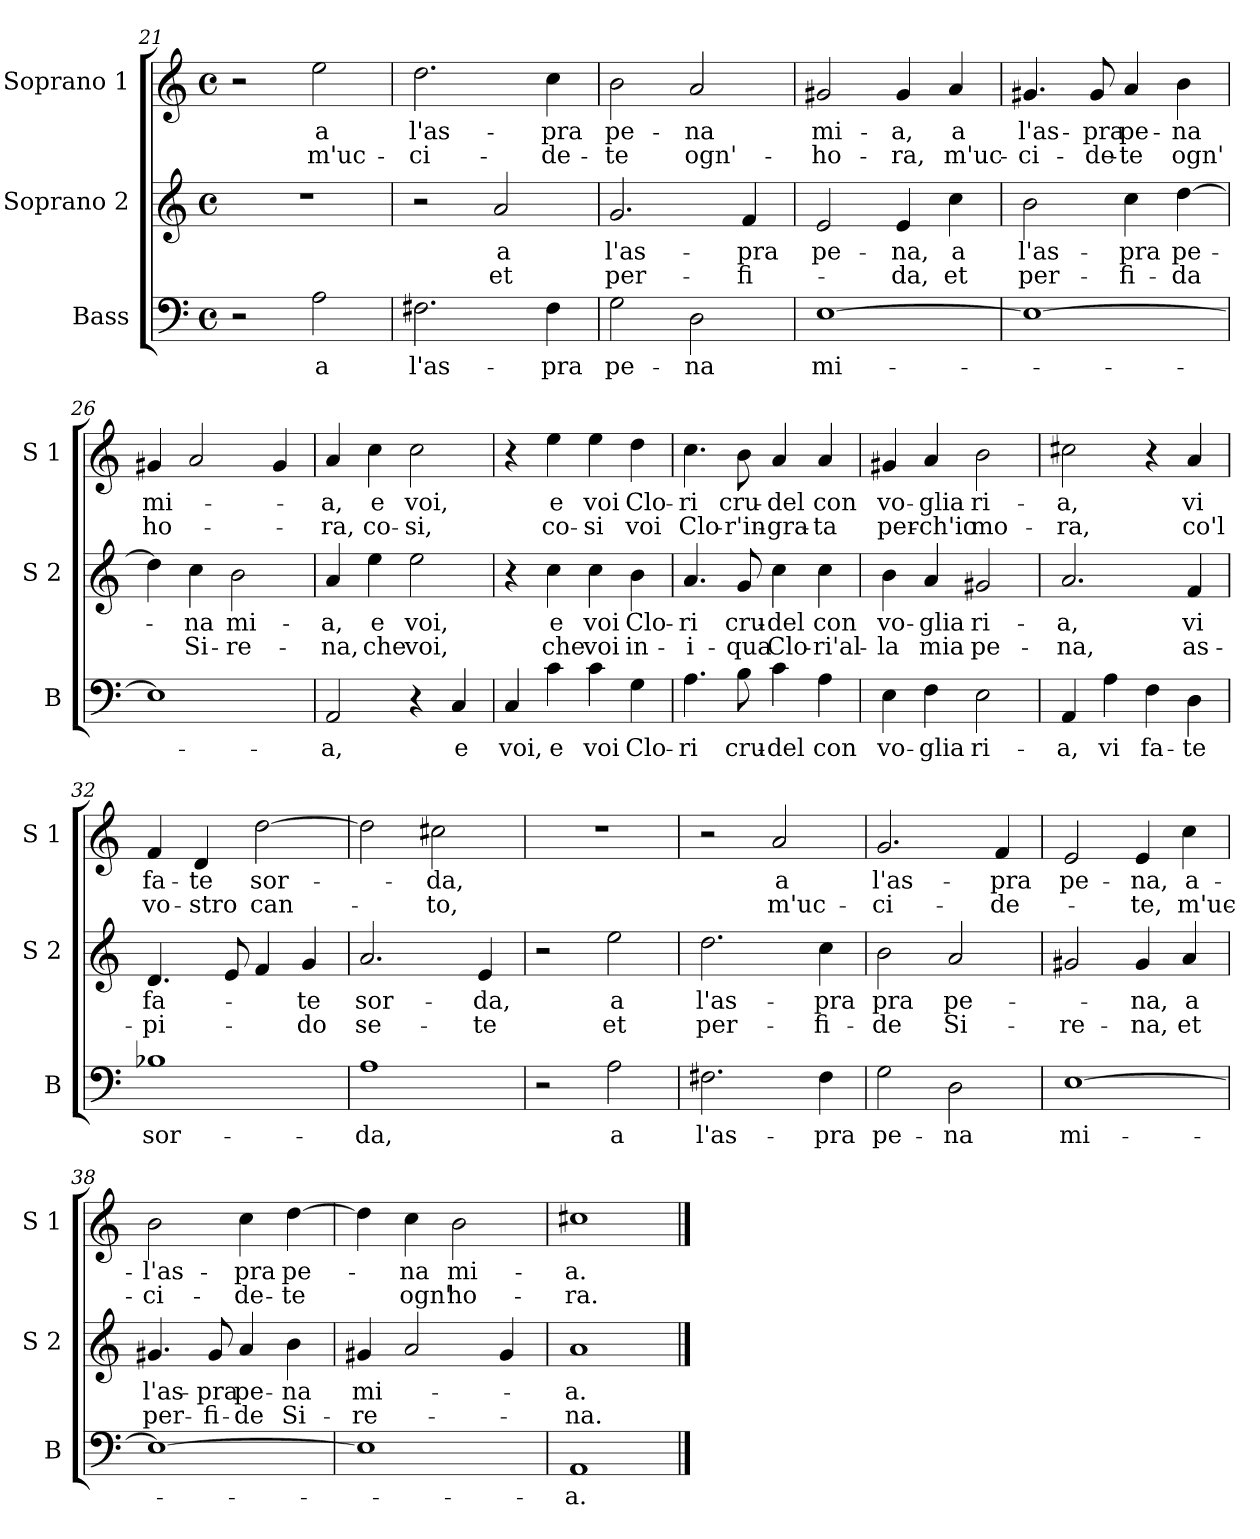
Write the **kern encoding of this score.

**kern	**text	**kern	**text	**text	**kern	**text	**text
*part3	*part3	*part2	*part2	*part2	*part1	*part1	*part1
*staff3	*staff3	*staff2	*staff2	*staff2	*staff1	*staff1	*staff1
*I"Bass	*	*I"Soprano 2	*	*	*I"Soprano 1	*	*
*I'B	*	*I'S 2	*	*	*I'S 1	*	*
!!LO:LB:g=z
*clefF4	*	*clefG2	*	*	*clefG2	*	*
*k[]	*	*k[]	*	*	*k[]	*	*
*C:	*	*C:	*	*	*C:	*	*
*M4/4	*	*M4/4	*	*	*M4/4	*	*
*met(c)	*	*met(c)	*	*	*met(c)	*	*
=21	=21	=21	=21	=21	=21	=21	=21
2r	.	1r	.	.	2r	.	.
!	!LO:LY:b	!	!	!	!	!LO:LY:b	!LO:LY:b
2A\	a	.	.	.	2ee\	a	m'uc-
=22	=22	=22	=22	=22	=22	=22	=22
!	!LO:LY:b	!	!	!	!	!LO:LY:b	!LO:LY:b
2.F#X\	l'as-	2r	.	.	2.dd\	l'as-	-ci-
!	!	!	!LO:LY:b	!LO:LY:b	!	!	!
.	.	2a/	a	et	.	.	.
!	!LO:LY:b	!	!	!	!	!LO:LY:b	!LO:LY:b
4F#\	-pra	.	.	.	4cc\	-pra	-de-
=23	=23	=23	=23	=23	=23	=23	=23
!	!LO:LY:b	!	!LO:LY:b	!LO:LY:b	!	!LO:LY:b	!LO:LY:b
2G\	pe-	2.g/	l'as-	per-	2b\	pe-	-te
!	!LO:LY:b	!	!	!	!	!LO:LY:b	!LO:LY:b
2D\	-na	.	.	.	2a/	-na	ogn'-
!	!	!	!LO:LY:b	!LO:LY:b	!	!	!
.	.	4f/	-pra	-fi-	.	.	.
=24	=24	=24	=24	=24	=24	=24	=24
!	!LO:LY:b	!	!LO:LY:b	!	!	!LO:LY:b	!LO:LY:b
[1E	mi-	2e/	pe-	.	2g#X/	mi-	-ho-
!	!	!	!LO:LY:b	!LO:LY:b	!	!LO:LY:b	!LO:LY:b
.	.	4e/	-na,	-da,	4g#/	-a,	-ra,
!	!	!	!LO:LY:b	!LO:LY:b	!	!LO:LY:b	!LO:LY:b
.	.	4cc\	a	et	4a/	a	m'uc-
=25	=25	=25	=25	=25	=25	=25	=25
!	!	!	!LO:LY:b	!LO:LY:b	!	!LO:LY:b	!LO:LY:b
1E_	.	2b\	l'as-	per-	4.g#X/	l'as-	-ci-
!	!	!	!	!	!	!LO:LY:b	!LO:LY:b
.	.	.	.	.	8g#/	-pra	-de-
!	!	!	!LO:LY:b	!LO:LY:b	!	!LO:LY:b	!LO:LY:b
.	.	4cc\	-pra	-fi-	4a/	pe-	-te
!	!	!	!LO:LY:b	!LO:LY:b	!	!LO:LY:b	!LO:LY:b
.	.	[4dd\	pe-	-da	4b\	-na	ogn'
!!LO:LB:g=z
=26	=26	=26	=26	=26	=26	=26	=26
!	!	!	!	!	!	!LO:LY:b	!LO:LY:b
1E]	.	4dd\]	.	.	4g#X/	mi-	ho-
!	!	!	!LO:LY:b	!LO:LY:b	!	!	!
.	.	4cc\	-na	Si-	2a/	.	.
!	!	!	!LO:LY:b	!LO:LY:b	!	!	!
.	.	2b\	mi-	-re-	.	.	.
.	.	.	.	.	4g#/	.	.
=27	=27	=27	=27	=27	=27	=27	=27
!	!LO:LY:b	!	!LO:LY:b	!LO:LY:b	!	!LO:LY:b	!LO:LY:b
2AA/	-a,	4a/	-a,	-na,	4a/	-a,	-ra,
!	!	!	!LO:LY:b	!LO:LY:b	!	!LO:LY:b	!LO:LY:b
.	.	4ee\	e	che	4cc\	e	co-
!	!	!	!LO:LY:b	!LO:LY:b	!	!LO:LY:b	!LO:LY:b
4r	.	2ee\	voi,	voi,	2cc\	voi,	-si,
!	!LO:LY:b	!	!	!	!	!	!
4C/	e	.	.	.	.	.	.
=28	=28	=28	=28	=28	=28	=28	=28
!	!LO:LY:b	!	!	!	!	!	!
4C/	voi,	4r	.	.	4r	.	.
!	!LO:LY:b	!	!LO:LY:b	!LO:LY:b	!	!LO:LY:b	!LO:LY:b
4c\	e	4cc\	e	che	4ee\	e	co-
!	!LO:LY:b	!	!LO:LY:b	!LO:LY:b	!	!LO:LY:b	!LO:LY:b
4c\	voi	4cc\	voi	voi	4ee\	voi	-si
!	!LO:LY:b	!	!LO:LY:b	!LO:LY:b	!	!LO:LY:b	!LO:LY:b
4G\	Clo-	4b\	Clo-	in-	4dd\	Clo-	voi
=29	=29	=29	=29	=29	=29	=29	=29
!	!LO:LY:b	!	!LO:LY:b	!LO:LY:b	!	!LO:LY:b	!LO:LY:b
4.A\	-ri	4.a/	-ri	-i-	4.cc\	-ri	Clo-
!	!LO:LY:b	!	!LO:LY:b	!LO:LY:b	!	!LO:LY:b	!LO:LY:b
8B\	cru-	8g/	cru-	-qua	8b\	cru-	-r'in-
!	!LO:LY:b	!	!LO:LY:b	!LO:LY:b	!	!LO:LY:b	!LO:LY:b
4c\	-del	4cc\	-del	Clo-	4a/	-del	-gra-
!	!LO:LY:b	!	!LO:LY:b	!LO:LY:b	!	!LO:LY:b	!LO:LY:b
4A\	con	4cc\	con	-ri'al-	4a/	con	-ta
=30	=30	=30	=30	=30	=30	=30	=30
!	!LO:LY:b	!	!LO:LY:b	!LO:LY:b	!	!LO:LY:b	!LO:LY:b
4E\	vo-	4b\	vo-	-la	4g#X/	vo-	per-
!	!LO:LY:b	!	!LO:LY:b	!LO:LY:b	!	!LO:LY:b	!LO:LY:b
4F\	-glia	4a/	-glia	mia	4a/	-glia	-ch'io
!	!LO:LY:b	!	!LO:LY:b	!LO:LY:b	!	!LO:LY:b	!LO:LY:b
2E\	ri-	2g#X/	ri-	pe-	2b\	ri-	mo-
!!LO:PB:g=z
=31	=31	=31	=31	=31	=31	=31	=31
!	!LO:LY:b	!	!LO:LY:b	!LO:LY:b	!	!LO:LY:b	!LO:LY:b
4AA/	-a,	2.a/	-a,	-na,	2cc#X\	-a,	-ra,
!	!LO:LY:b	!	!	!	!	!	!
4A\	vi	.	.	.	.	.	.
!	!LO:LY:b	!	!	!	!	!	!
4F\	fa-	.	.	.	4r	.	.
!	!LO:LY:b	!	!LO:LY:b	!LO:LY:b	!	!LO:LY:b	!LO:LY:b
4D\	-te	4f/	vi	as-	4a/	vi	co'l
=32	=32	=32	=32	=32	=32	=32	=32
!	!LO:LY:b	!	!LO:LY:b	!LO:LY:b	!	!LO:LY:b	!LO:LY:b
1B-X	sor-	4.d/	fa-	-pi-	4f/	fa-	vo-
!	!	!	!	!	!	!LO:LY:b	!LO:LY:b
.	.	.	.	.	4d/	-te	-stro
.	.	8e/	.	.	.	.	.
!	!	!	!	!	!	!LO:LY:b	!LO:LY:b
.	.	4f/	.	.	[2dd\	sor-	can-
!	!	!	!LO:LY:b	!LO:LY:b	!	!	!
.	.	4g/	-te	-do	.	.	.
=33	=33	=33	=33	=33	=33	=33	=33
!	!LO:LY:b	!	!LO:LY:b	!LO:LY:b	!	!	!
1A	-da,	2.a/	sor-	se-	2dd\]	.	.
!	!	!	!	!	!	!LO:LY:b	!LO:LY:b
.	.	.	.	.	2cc#X\	-da,	-to,
!	!	!	!LO:LY:b	!LO:LY:b	!	!	!
.	.	4e/	-da,	-te	.	.	.
=34	=34	=34	=34	=34	=34	=34	=34
2r	.	2r	.	.	1r	.	.
!	!LO:LY:b	!	!LO:LY:b	!LO:LY:b	!	!	!
2A\	a	2ee\	a	et	.	.	.
=35	=35	=35	=35	=35	=35	=35	=35
!	!LO:LY:b	!	!LO:LY:b	!LO:LY:b	!	!	!
2.F#X\	l'as-	2.dd\	l'as-	per-	2r	.	.
!	!	!	!	!	!	!LO:LY:b	!LO:LY:b
.	.	.	.	.	2a/	a	m'uc-
!	!LO:LY:b	!	!LO:LY:b	!LO:LY:b	!	!	!
4F#\	-pra	4cc\	-pra	-fi-	.	.	.
!!LO:LB:g=z
=36	=36	=36	=36	=36	=36	=36	=36
!	!LO:LY:b	!	!LO:LY:b	!LO:LY:b	!	!LO:LY:b	!LO:LY:b
2G\	pe-	2b\	pra	-de	2.g/	l'as-	-ci-
!	!LO:LY:b	!	!LO:LY:b	!LO:LY:b	!	!	!
2D\	-na	2a/	pe-	Si-	.	.	.
!	!	!	!	!	!	!LO:LY:b	!LO:LY:b
.	.	.	.	.	4f/	-pra	-de-
=37	=37	=37	=37	=37	=37	=37	=37
!	!LO:LY:b	!	!	!LO:LY:b	!	!LO:LY:b	!
[1E	mi-	2g#X/	.	-re-	2e/	pe-	.
!	!	!	!LO:LY:b	!LO:LY:b	!	!LO:LY:b	!LO:LY:b
.	.	4g#/	-na,	-na,	4e/	-na,	-te,
!	!	!	!LO:LY:b	!LO:LY:b	!	!LO:LY:b	!LO:LY:b
.	.	4a/	a	et	4cc\	a-	m'uc-
=38	=38	=38	=38	=38	=38	=38	=38
!	!	!	!LO:LY:b	!LO:LY:b	!	!LO:LY:b	!LO:LY:b
1E_	.	4.g#X/	l'as-	per-	2b\	-l'as-	-ci-
!	!	!	!LO:LY:b	!LO:LY:b	!	!	!
.	.	8g#/	-pra	-fi-	.	.	.
!	!	!	!LO:LY:b	!LO:LY:b	!	!LO:LY:b	!LO:LY:b
.	.	4a/	pe-	-de	4cc\	-pra	-de-
!	!	!	!LO:LY:b	!LO:LY:b	!	!LO:LY:b	!LO:LY:b
.	.	4b\	-na	Si-	[4dd\	pe-	-te
=39	=39	=39	=39	=39	=39	=39	=39
!	!	!	!LO:LY:b	!LO:LY:b	!	!	!
1E]	.	4g#X/	mi-	-re-	4dd\]	.	.
!	!	!	!	!	!	!LO:LY:b	!LO:LY:b
.	.	2a/	.	.	4cc\	-na	ogn'
!	!	!	!	!	!	!LO:LY:b	!LO:LY:b
.	.	.	.	.	2b\	mi-	ho-
.	.	4g#/	.	.	.	.	.
=40	=40	=40	=40	=40	=40	=40	=40
!	!LO:LY:b	!	!LO:LY:b	!LO:LY:b	!	!LO:LY:b	!LO:LY:b
1AA	-a.	1a	-a.	-na.	1cc#X	-a.	-ra.
==	==	==	==	==	==	==	==
*-	*-	*-	*-	*-	*-	*-	*-
